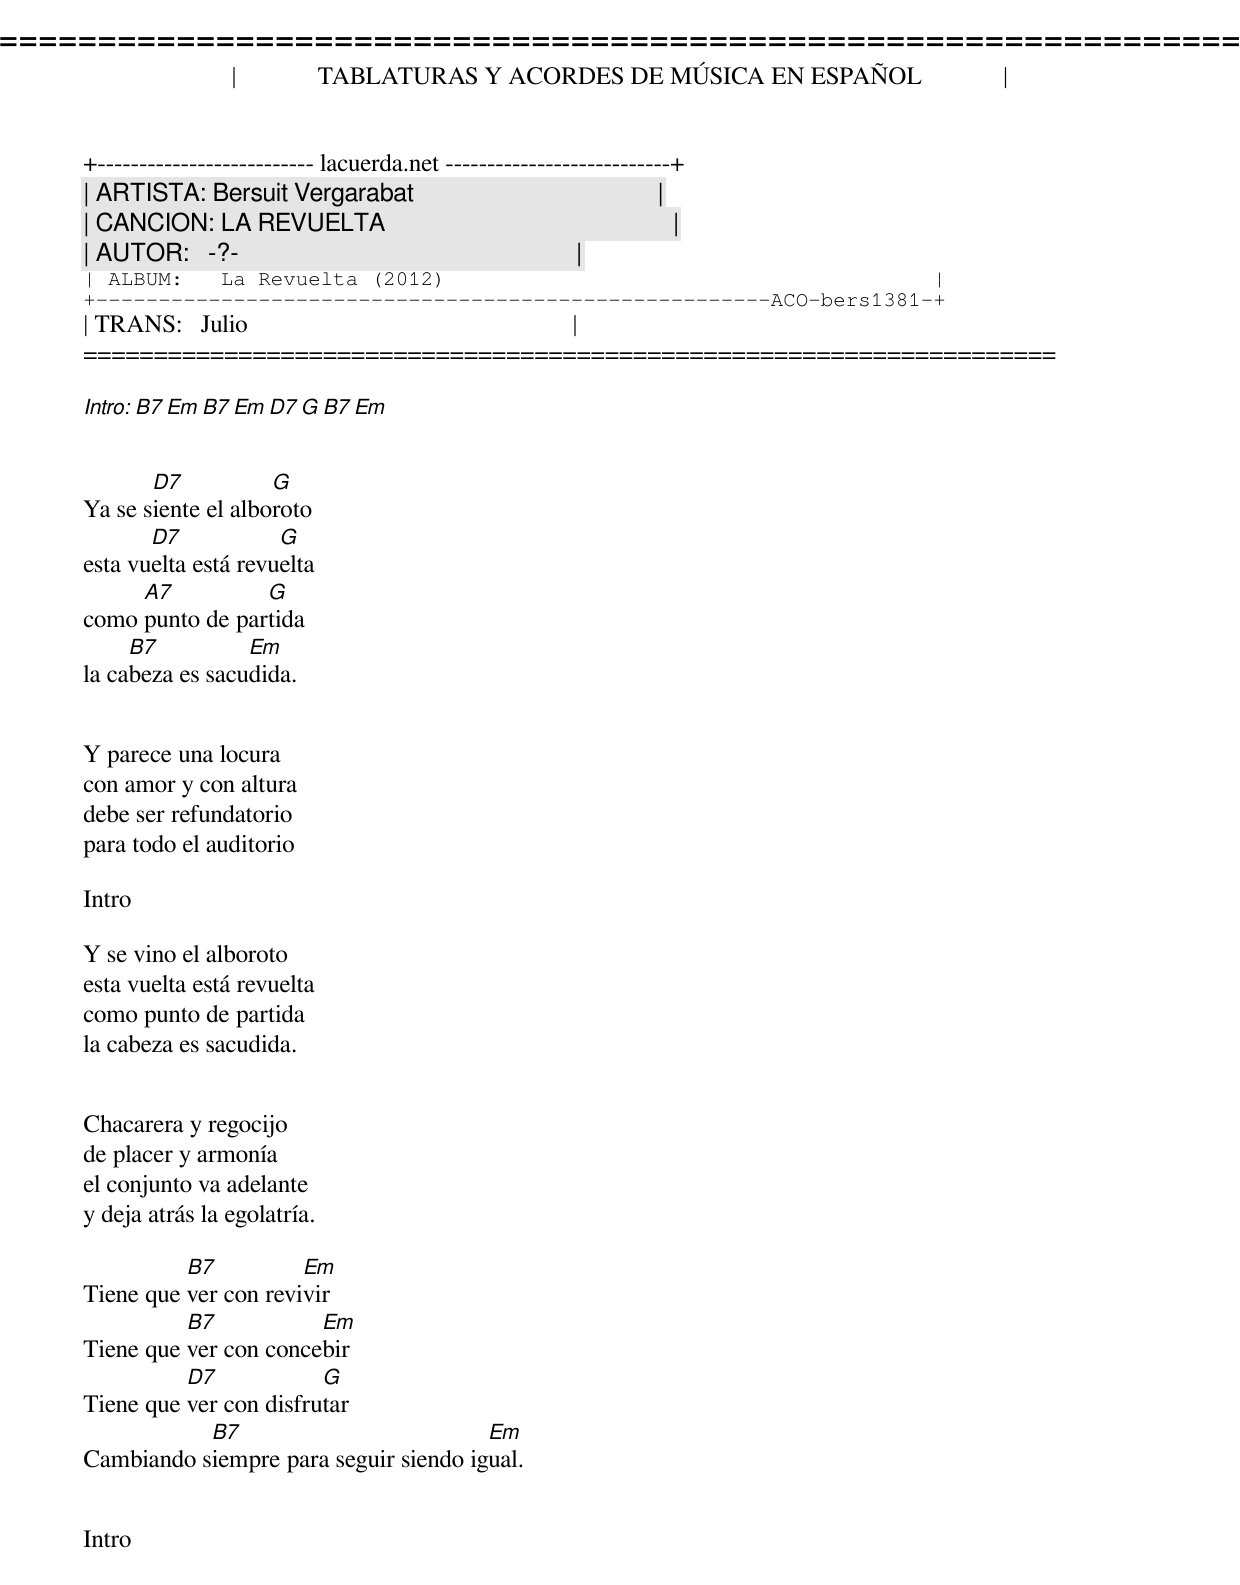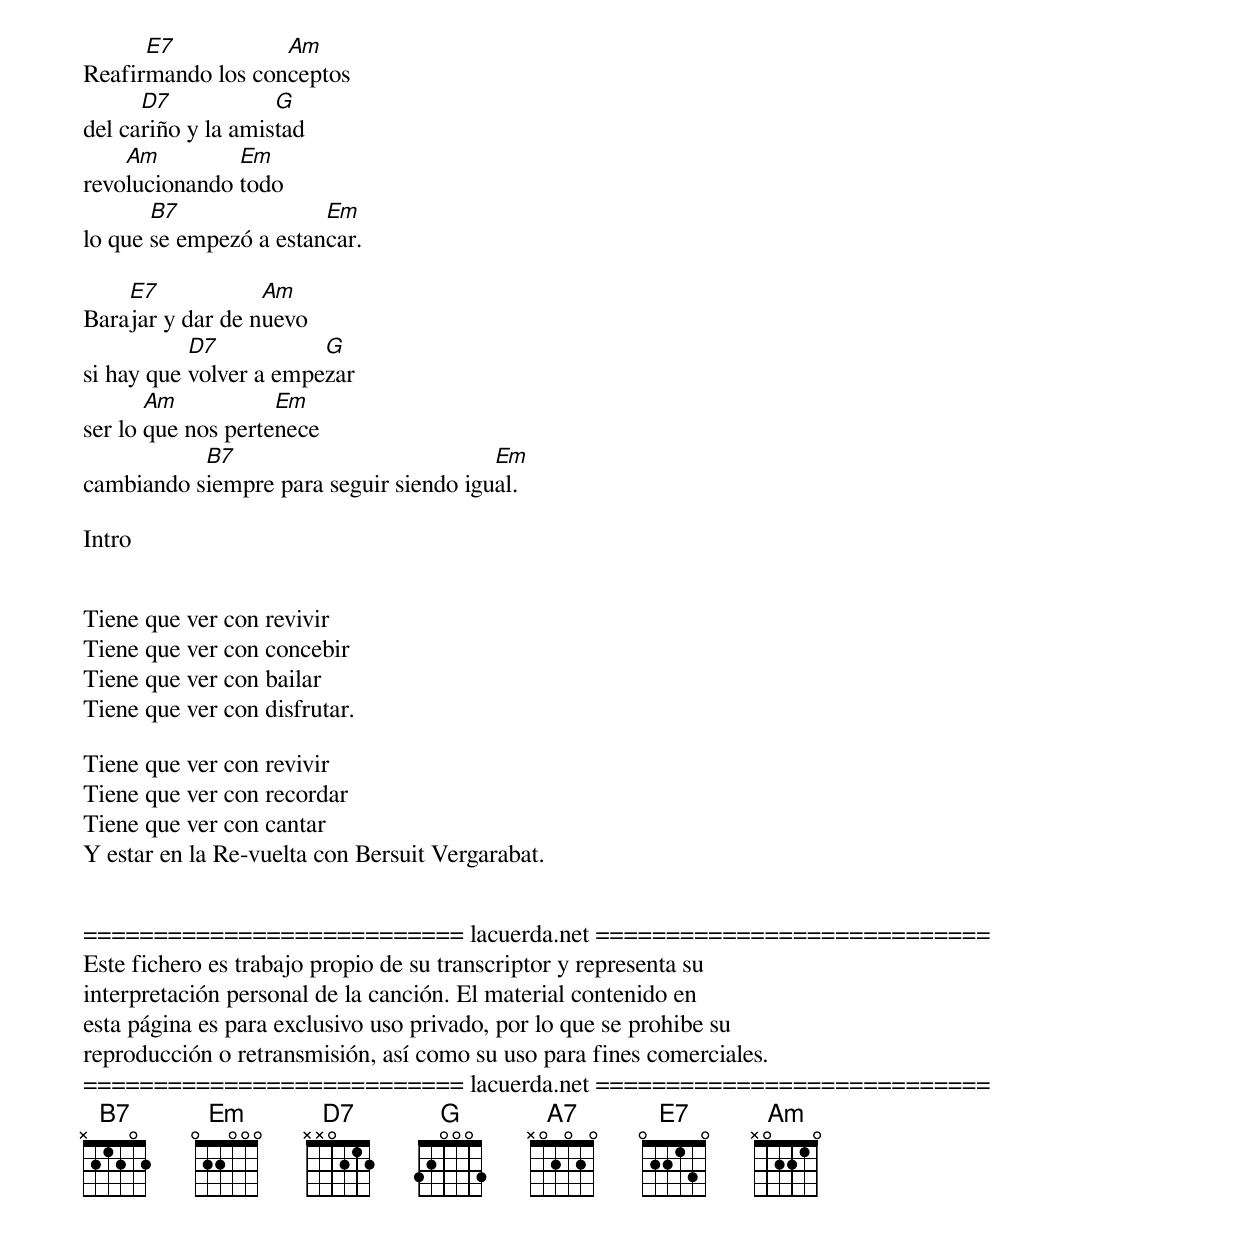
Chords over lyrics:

=====================================================================
|             TABLATURAS Y ACORDES DE MÚSICA EN ESPAÑOL             |
+-------------------------- lacuerda.net ---------------------------+
| ARTISTA: Bersuit Vergarabat                                       |
| CANCION: LA REVUELTA                                              |
| AUTOR:   -?-                                                      |
| ALBUM:   La Revuelta (2012)                                       |
+------------------------------------------------------ACO-bers1381-+
| TRANS:   Julio                                                    |
=====================================================================

Intro: B7  Em  B7  Em  D7  G  B7  Em


       D7           G
Ya se siente el alboroto
       D7            G
esta vuelta está revuelta
     A7          G
como punto de partida
     B7          Em
la cabeza es sacudida.


Y parece una locura
con amor y con altura
debe ser refundatorio
para todo el auditorio

Intro

Y se vino el alboroto
esta vuelta está revuelta
como punto de partida
la cabeza es sacudida.


Chacarera y regocijo
de placer y armonía
el conjunto va adelante
y deja atrás la egolatría.

          B7          Em
Tiene que ver con revivir
          B7           Em
Tiene que ver con concebir
          D7            G
Tiene que ver con disfrutar
           B7                          Em
Cambiando siempre para seguir siendo igual.


Intro


      E7           Am
Reafirmando los conceptos
      D7            G
del cariño y la amistad
    Am         Em
revolucionando todo
       B7               Em
lo que se empezó a estancar.

    E7            Am
Barajar y dar de nuevo
           D7           G
si hay que volver a empezar
       Am           Em
ser lo que nos pertenece
           B7                           Em
cambiando siempre para seguir siendo igual.

Intro


Tiene que ver con revivir
Tiene que ver con concebir
Tiene que ver con bailar
Tiene que ver con disfrutar.

Tiene que ver con revivir
Tiene que ver con recordar
Tiene que ver con cantar
Y estar en la Re-vuelta con Bersuit Vergarabat.


=========================== lacuerda.net ============================
Este fichero es trabajo propio de su transcriptor y representa su
interpretación personal de la canción. El material contenido en
esta página es para exclusivo uso privado, por lo que se prohibe su
reproducción o retransmisión, así como su uso para fines comerciales.
=========================== lacuerda.net ============================
